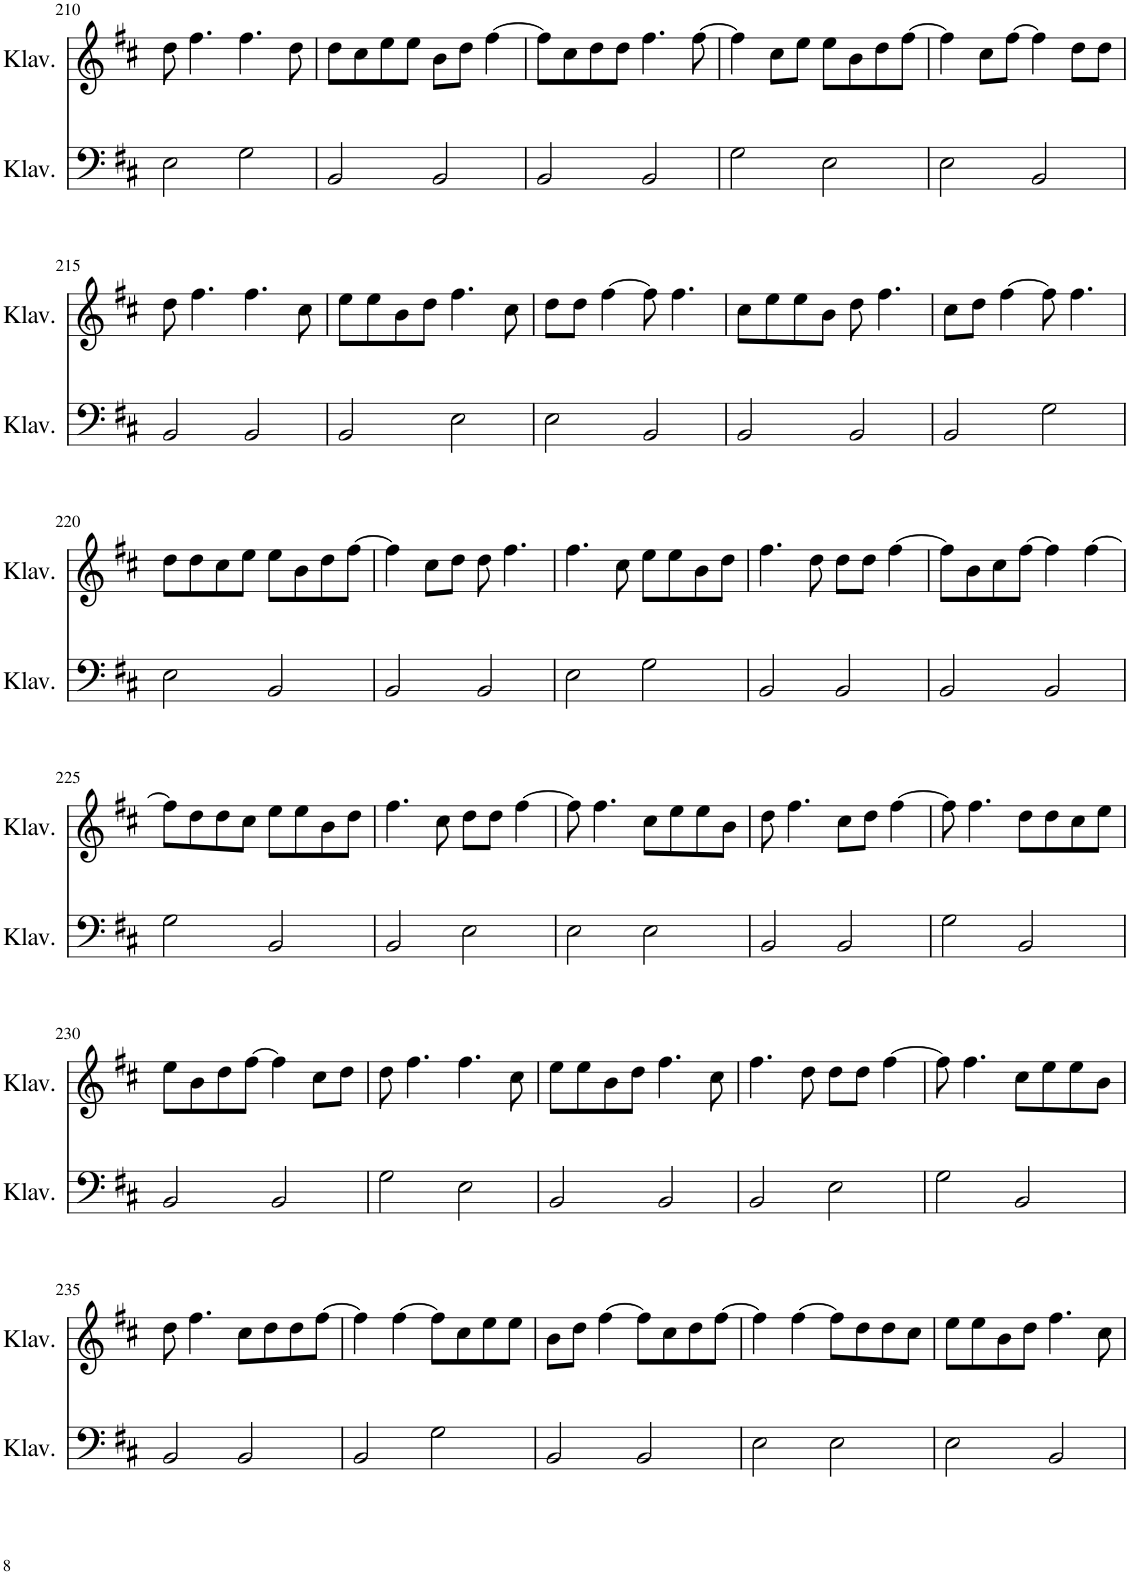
**kern	**kern
*part2	*part1
*staff2	*staff1
*I"Klavier	*I"Klavier
*I'Klav.	*I'Klav.
!!LO:PB:g=z
*clefF4	*clefG2
*k[f#c#]	*k[f#c#]
*M4/4	*M4/4
=210	=210
2E\	8dd\
.	4.ff#\
2G\	4.ff#\
.	8dd\
=211	=211
2BB/	8dd\L
.	8cc#\
.	8ee\
.	8ee\J
2BB/	8b\L
.	8dd\J
.	[4ff#\
=212	=212
2BB/	8ff#\L]
.	8cc#\
.	8dd\
.	8dd\J
2BB/	4.ff#\
.	[8ff#\
=213	=213
2G\	4ff#\]
.	8cc#\L
.	8ee\J
2E\	8ee\L
.	8b\
.	8dd\
.	[8ff#\J
=214	=214
2E\	4ff#\]
.	8cc#\L
.	[8ff#\J
2BB/	4ff#\]
.	8dd\L
.	8dd\J
!!LO:LB:g=z
=215	=215
2BB/	8dd\
.	4.ff#\
2BB/	4.ff#\
.	8cc#\
=216	=216
2BB/	8ee\L
.	8ee\
.	8b\
.	8dd\J
2E\	4.ff#\
.	8cc#\
=217	=217
2E\	8dd\L
.	8dd\J
.	[4ff#\
2BB/	8ff#\]
.	4.ff#\
=218	=218
2BB/	8cc#\L
.	8ee\
.	8ee\
.	8b\J
2BB/	8dd\
.	4.ff#\
=219	=219
2BB/	8cc#\L
.	8dd\J
.	[4ff#\
2G\	8ff#\]
.	4.ff#\
!!LO:LB:g=z
=220	=220
2E\	8dd\L
.	8dd\
.	8cc#\
.	8ee\J
2BB/	8ee\L
.	8b\
.	8dd\
.	[8ff#\J
=221	=221
2BB/	4ff#\]
.	8cc#\L
.	8dd\J
2BB/	8dd\
.	4.ff#\
=222	=222
2E\	4.ff#\
.	8cc#\
2G\	8ee\L
.	8ee\
.	8b\
.	8dd\J
=223	=223
2BB/	4.ff#\
.	8dd\
2BB/	8dd\L
.	8dd\J
.	[4ff#\
=224	=224
2BB/	8ff#\L]
.	8b\
.	8cc#\
.	[8ff#\J
2BB/	4ff#\]
.	[4ff#\
!!LO:LB:g=z
=225	=225
2G\	8ff#\L]
.	8dd\
.	8dd\
.	8cc#\J
2BB/	8ee\L
.	8ee\
.	8b\
.	8dd\J
=226	=226
2BB/	4.ff#\
.	8cc#\
2E\	8dd\L
.	8dd\J
.	[4ff#\
=227	=227
2E\	8ff#\]
.	4.ff#\
2E\	8cc#\L
.	8ee\
.	8ee\
.	8b\J
=228	=228
2BB/	8dd\
.	4.ff#\
2BB/	8cc#\L
.	8dd\J
.	[4ff#\
=229	=229
2G\	8ff#\]
.	4.ff#\
2BB/	8dd\L
.	8dd\
.	8cc#\
.	8ee\J
!!LO:LB:g=z
=230	=230
2BB/	8ee\L
.	8b\
.	8dd\
.	[8ff#\J
2BB/	4ff#\]
.	8cc#\L
.	8dd\J
=231	=231
2G\	8dd\
.	4.ff#\
2E\	4.ff#\
.	8cc#\
=232	=232
2BB/	8ee\L
.	8ee\
.	8b\
.	8dd\J
2BB/	4.ff#\
.	8cc#\
=233	=233
2BB/	4.ff#\
.	8dd\
2E\	8dd\L
.	8dd\J
.	[4ff#\
=234	=234
2G\	8ff#\]
.	4.ff#\
2BB/	8cc#\L
.	8ee\
.	8ee\
.	8b\J
!!LO:LB:g=z
=235	=235
2BB/	8dd\
.	4.ff#\
2BB/	8cc#\L
.	8dd\
.	8dd\
.	[8ff#\J
=236	=236
2BB/	4ff#\]
.	[4ff#\
2G\	8ff#\L]
.	8cc#\
.	8ee\
.	8ee\J
=237	=237
2BB/	8b\L
.	8dd\J
.	[4ff#\
2BB/	8ff#\L]
.	8cc#\
.	8dd\
.	[8ff#\J
=238	=238
2E\	4ff#\]
.	[4ff#\
2E\	8ff#\L]
.	8dd\
.	8dd\
.	8cc#\J
=239	=239
2E\	8ee\L
.	8ee\
.	8b\
.	8dd\J
2BB/	4.ff#\
.	8cc#\
=	=
*-	*-
